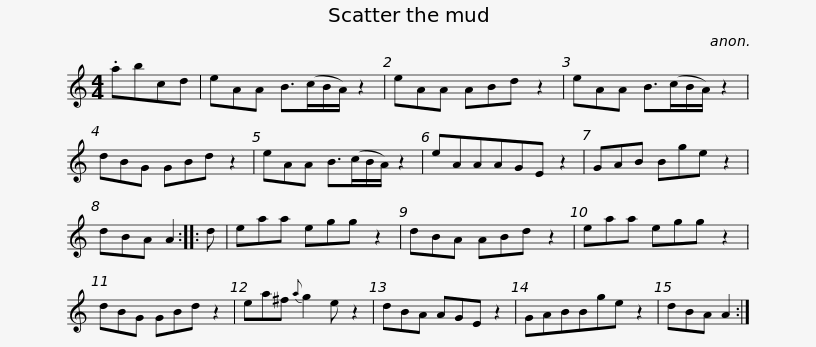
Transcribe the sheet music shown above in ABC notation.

X:1
L:1/8
M:4/4
I:linebreak $
K:C
V:1 treble
V:1
 .abcd | eAA B>(cB/A/) z2 | eAA ABd z2 | eAA B>(cB/A/) z2 | dBG GBd z2 | %5
 eAA B>(cB/A/) z2 |$ eAAAGE z2 | GAB Bge z2 | dBA A2 :: d | %10
 eaa egg z2 | dBA ABd z2 | eaa egg z2 |$ dBG GBd z2 | ea^f{a} g2 e z2 | %15
 dBA AGE z2 | GABBge z2 | dBA A2 :| %18
